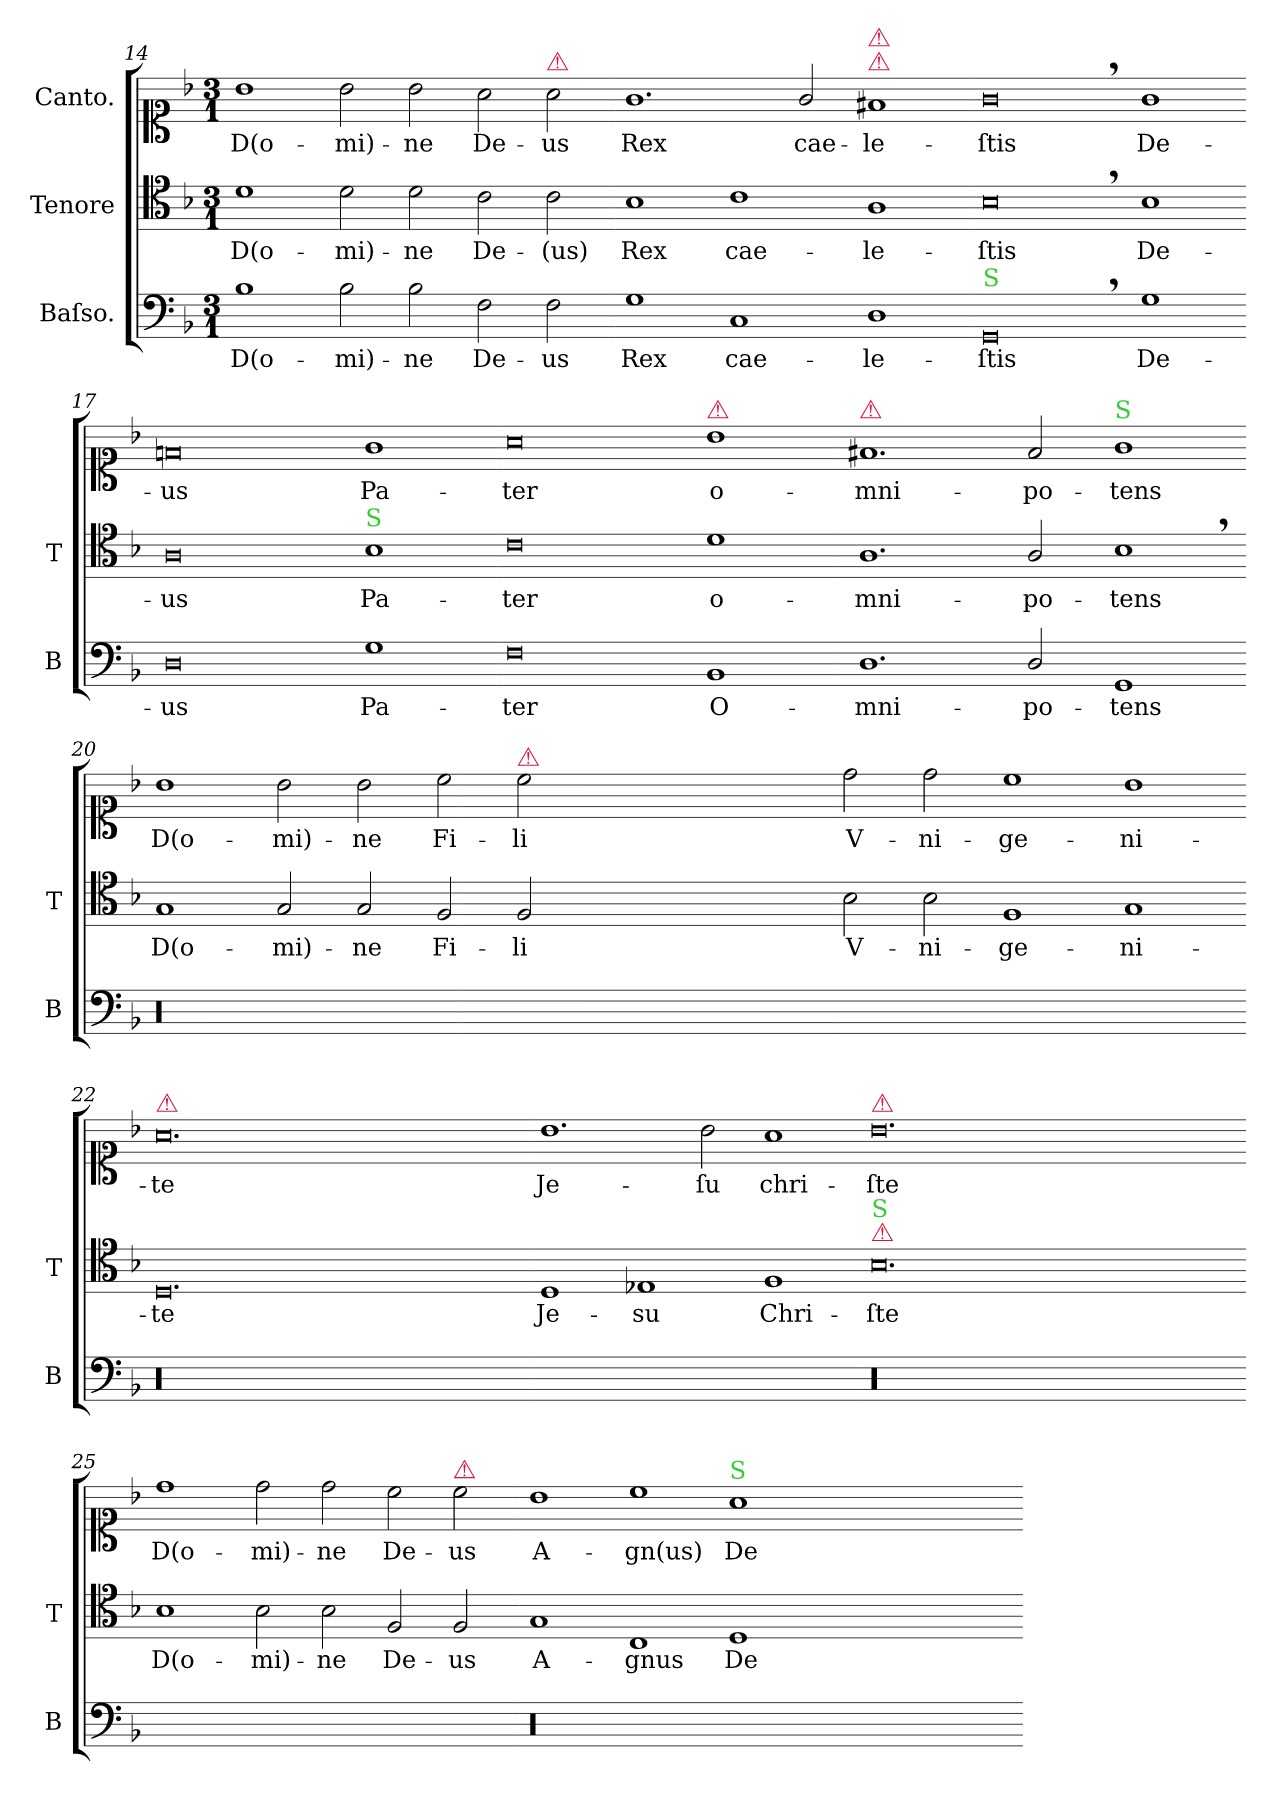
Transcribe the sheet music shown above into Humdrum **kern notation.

**kern	**text	**kern	**text	**kern	**text
*part3	*part3	*part2	*part2	*part1	*part1
*staff3	*staff3	*staff2	*staff2	*staff1	*staff1
*I"Baſso.	*	*I"Tenore	*	*I"Canto.	*
*I'B	*	*I'T	*	*	*
*clefF4	*	*clefC4	*	*clefC1	*
*k[b-]	*	*k[b-]	*	*k[b-]	*
*M3/1	*	*M3/1	*	*M3/1	*
=14	=14	=14	=14	=14	=14
1B-	D(o-	1d	D(o-	1b-	D(o-
2B-\	-mi)-	2d\	-mi)-	2b-\	-mi)-
2B-\	-ne	2d\	-ne	2b-\	-ne
2F\	De-	2c\	De-	2a\	De-
!	!	!	!	!LO:TX:a:color=crimson:t=⚠	!
2F\	-us	2c\	-(us)	2a\	-us
=15-	=15-	=15-	=15-	=15-	=15-
1G	Rex	1B-	Rex	1.g	Rex
1C	cae-	1c	cae-	.	.
.	.	.	.	2g/	cae-
!	!	!	!	!LO:TX:a:color=crimson:t=⚠	!
!	!	!	!	!LO:TX:a:color=crimson:t=⚠	!
1D	-le-	1A	-le-	1f#X	-le-
=16-	=16-	=16-	=16-	=16-	=16-
!LO:TX:a:color=limegreen:t=S	!	!	!	!	!
0GG,	-ſtis	0B-,	-ſtis	0g,	-ſtis
1G	De-	1B-	De-	1g	De-
=17-	=17-	=17-	=17-	=17-	=17-
0D	-us	0A	-us	0fn	-us
!	!	!LO:TX:a:color=limegreen:t=S	!	!	!
1G	Pa-	1B-	Pa-	1g	Pa-
=18-	=18-	=18-	=18-	=18-	=18-
0F	-ter	0c	-ter	0a	-ter
!	!	!	!	!LO:TX:a:color=crimson:t=⚠	!
1BB-	O-	1d	o-	1b-	o-
=19-	=19-	=19-	=19-	=19-	=19-
!	!	!	!	!LO:TX:a:color=crimson:t=⚠	!
1.D	-mni-	1.A	-mni-	1.f#X	-mni-
2D/	-po-	2A/	-po-	2f#/	-po-
!	!	!	!	!LO:TX:a:color=limegreen:t=S	!
1GG	-tens	1B-,	-tens	1g	-tens
=20-	=20-	=20-	=20-	=20-	=20-
!LO:N:vis=00	!	!	!	!	!
00.r	.	1G	D(o-	1b-	D(o-
.	.	2G/	-mi)-	2b-\	-mi)-
.	.	2G/	-ne	2b-\	-ne
.	.	2F/	Fi-	2cc\	Fi-
!	!	!	!	!LO:TX:a:color=crimson:t=⚠	!
.	.	2F/	-li	2cc\	-li
.	.	0.ryy	.	0.ryy	.
=21-	=21-	=21-	=21-	=21-	=21-
0.ryy	.	2B-\	V-	2dd\	V-
.	.	2B-\	-ni-	2dd\	-ni-
.	.	1F	-ge-	1cc	-ge-
.	.	1G	-ni-	1b-	-ni-
=22-	=22-	=22-	=22-	=22-	=22-
!	!	!	!	!LO:TX:a:color=crimson:t=⚠	!
!LO:N:vis=00	!	!	!	!	!
00.r	.	0.D	-te	0.a	-te
.	.	0.ryy	.	0.ryy	.
=23-	=23-	=23-	=23-	=23-	=23-
0.ryy	.	1D	Je-	1.b-	Je-
.	.	1E-X	-su	.	.
.	.	.	.	2b-\	-ſu
.	.	1F	Chri-	1a	chri-
=24-	=24-	=24-	=24-	=24-	=24-
!	!	!	!	!LO:TX:a:color=crimson:t=⚠	!
!	!	!LO:TX:a:color=crimson:t=⚠	!	!	!
!	!	!LO:TX:a:color=limegreen:t=S	!	!	!
!LO:N:vis=00	!	!	!	!	!
00.r	.	0.B-	-ſte	0.b-	-ſte
.	.	0.ryy	.	0.ryy	.
=25-	=25-	=25-	=25-	=25-	=25-
0.ryy	.	1B-	D(o-	1dd	D(o-
.	.	2B-\	-mi)-	2dd\	-mi)-
.	.	2B-\	-ne	2dd\	-ne
.	.	2F/	De-	2cc\	De-
!	!	!	!	!LO:TX:a:color=crimson:t=⚠	!
.	.	2F/	-us	2cc\	-us
=26-	=26-	=26-	=26-	=26-	=26-
!LO:N:vis=00	!	!	!	!	!
00.r	.	1G	A-	1b-	A-
.	.	1C	-gnus	1cc	-gn(us)
!	!	!	!	!LO:TX:a:color=limegreen:t=S	!
.	.	1D	De-	1a	De-
.	.	0.ryy	.	0.ryy	.
=-	=-	=-	=-	=-	=-
*-	*-	*-	*-	*-	*-
